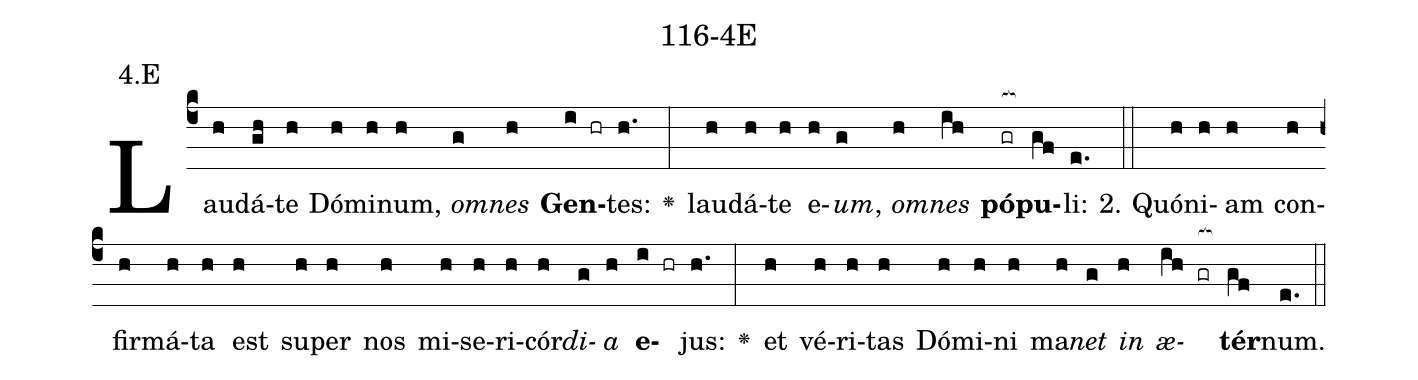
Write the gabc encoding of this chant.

name: 116-4E;
annotation: 4.E;
%%
(c4)Lau(h)dá(gh)te(h) Dó(h)mi(h)num,(h) <i>om</i>(g)<i>nes</i>(h) <b>Gen</b>(i hr)tes:(h.) <v>\greheightstar</v>(:) lau(h)dá(h)te(h) e(h)<i>um</i>,(g) <i>om</i>(h)<i>nes</i>(ih) <b>pó</b>(gr[ocb:1{])<b>pu</b>(gf[ocb:0}])li:(e.) (::)
2. Quón(h)i(h)am(h) con(h)fir(h)má(h)ta(h) est(h) su(h)per(h) nos(h) mi(h)se(h)ri(h)cór(h)<i>di</i>(g)<i>a</i>(h) <b>e</b>(i hr)jus:(h.) <v>\greheightstar</v>(:) et(h) vé(h)ri(h)tas(h) Dó(h)mi(h)ni(h) ma(h)<i>net</i>(g) <i>in</i>(h) <i>æ</i>(ih gr[ocb:1{])<b>tér</b>(gf[ocb:0}])num.(e.) (::)
